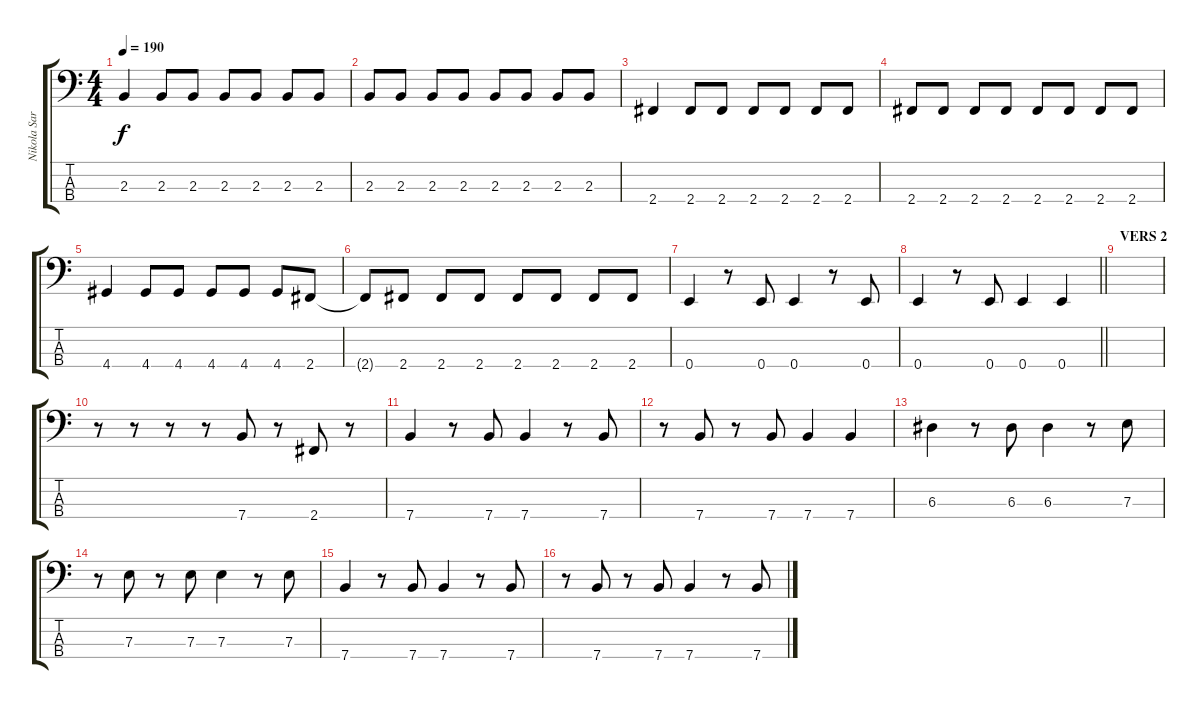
\track ("Nikola Sarcevic" "Nikola Sar") {instrument electricbassfinger}
\staff {score tabs}
\tuning (G2 D2 A1 E1) {hide}
\ts (4 4)
\tempo 190
\clef f4
\ks c
2.3.4{dy f} 2.3.8 2.3.8 2.3.8 2.3.8 2.3.8 2.3.8 |
2.3.8 2.3.8 2.3.8 2.3.8 2.3.8 2.3.8 2.3.8 2.3.8 |
2.4.4 2.4.8 2.4.8 2.4.8 2.4.8 2.4.8 2.4.8 |
2.4.8 2.4.8 2.4.8 2.4.8 2.4.8 2.4.8 2.4.8 2.4.8 |
4.4.4 4.4.8 4.4.8 4.4.8 4.4.8 4.4.8 2.4.8 |
2.4{t}.8 2.4.8 2.4.8 2.4.8 2.4.8 2.4.8 2.4.8 2.4.8 |
0.4.4 r.8 0.4.8 0.4.4 r.8 0.4.8 |
\barLineRight lightlight
0.4.4 r.8 0.4.8 0.4.4 0.4.4 |
\section ("" "VERS 2")
|
r.8 r.8 r.8 r.8 7.4.8 r.8 2.4.8 r.8 |
7.4.4 r.8 7.4.8 7.4.4 r.8 7.4.8 |
r.8 7.4.8 r.8 7.4.8 7.4.4 7.4.4 |
6.3.4 r.8 6.3.8 6.3.4 r.8 7.3.8 |
r.8 7.3.8 r.8 7.3.8 7.3.4 r.8 7.3.8 |
7.4.4 r.8 7.4.8 7.4.4 r.8 7.4.8 |
r.8 7.4.8 r.8 7.4.8 7.4.4 r.8 7.4.8
